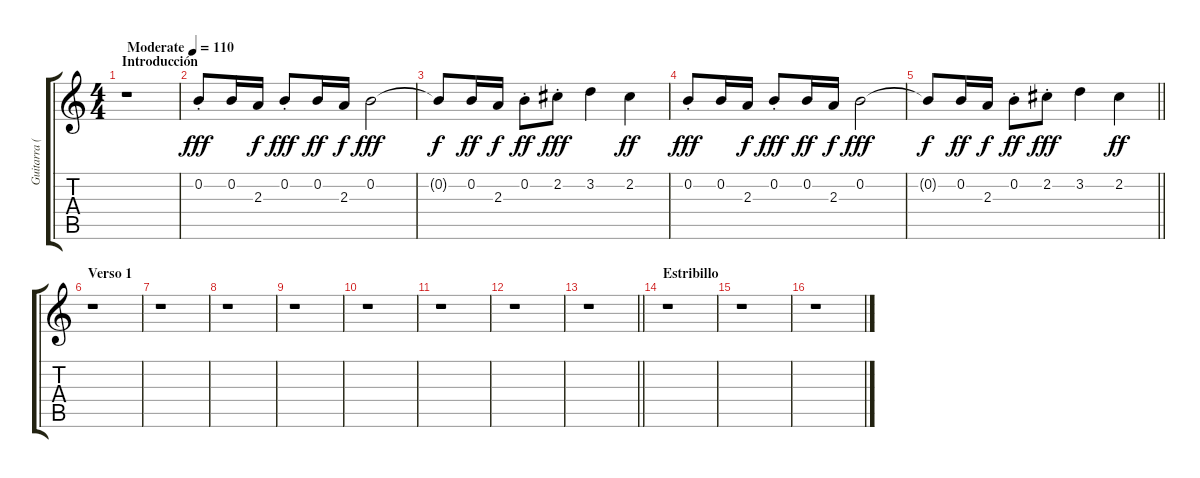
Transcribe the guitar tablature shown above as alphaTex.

\track ("Guitarra (Octava Abajo)" "Guitarra (") {instrument electricguitarclean}
\staff {score tabs}
\tuning (E4 B3 G3 D3 A2 E2) {hide}
\ts (4 4)
\section ("" "Introducción")
\tempo (110 "Moderate")
\clef g2
\ks c
r.1{dy fff instrument electricguitarclean} |
0.2{st}.8 0.2.16 2.3.16{dy f} 0.2{st}.8{dy fff} 0.2.16{dy ff} 2.3.16{dy f} 0.2.2{dy fff} |
0.2{t}.8{dy f} 0.2.16{dy ff} 2.3.16{dy f} 0.2{st}.8{dy ff} 2.2{st}.8{dy fff} 3.2.4 2.2.4{dy ff} |
0.2{st}.8{dy fff} 0.2.16 2.3.16{dy f} 0.2{st}.8{dy fff} 0.2.16{dy ff} 2.3.16{dy f} 0.2.2{dy fff} |
\barLineRight lightlight
0.2{t}.8{dy f} 0.2.16{dy ff} 2.3.16{dy f} 0.2{st}.8{dy ff} 2.2{st}.8{dy fff} 3.2.4 2.2.4{dy ff} |
\section ("" "Verso 1")
r.1 |
r.1 |
r.1 |
r.1 |
r.1 |
r.1 |
r.1 |
\barLineRight lightlight
r.1 |
\section ("" "Estribillo")
r.1 |
r.1 |
r.1
